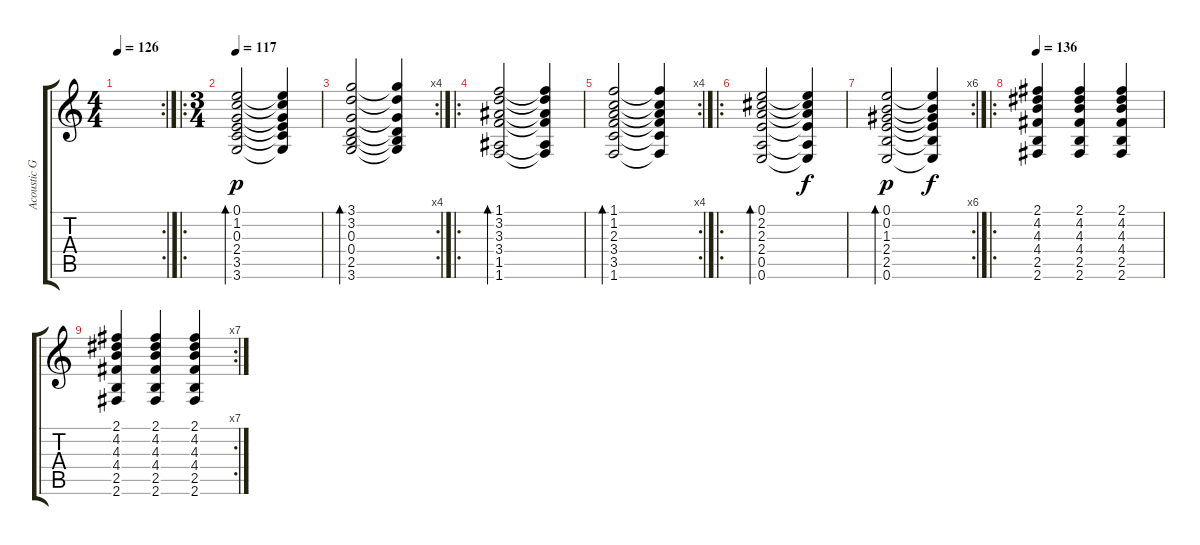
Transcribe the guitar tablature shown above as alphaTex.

\track ("Acoustic Guitar" "Acoustic G") {instrument acousticguitarsteel}
\staff {score tabs}
\tuning (E4 B3 G3 D3 A2 E2) {hide}
\rc 2
\ts (4 4)
\tempo 126
\clef g2
\ks c
|
\ro
\ts (3 4)
\tempo 117
(0.1 1.2 0.3 2.4 3.5 3.6).2{bd 240 dy p} (0.1{t} 1.2{t} 0.3{t} 2.4{t} 3.5{t} 3.6{t}).4 |
\rc 4
(3.1 3.2 0.3 0.4 2.5 3.6).2{bd 240} (3.1{t} 3.2{t} 0.3{t} 0.4{t} 2.5{t} 3.6{t}).4 |
\ro
(1.1 3.2 3.3 3.4 1.5 1.6).2{bd 240} (1.1{t} 3.2{t} 3.3{t} 3.4{t} 1.5{t} 1.6{t}).4 |
\rc 4
(1.1 1.2 2.3 3.4 3.5 1.6).2{bd 240} (1.1{t} 1.2{t} 2.3{t} 3.4{t} 3.5{t} 1.6{t}).4 |
\ro
(0.1 2.2 2.3 2.4 0.5 0.6).2{bd 240} (0.1{t} 2.2{t} 2.3{t} 2.4{t} 0.5{t} 0.6{t}).4{dy f} |
\rc 6
(0.1 0.2 1.3 2.4 2.5 0.6).2{bd 240 dy p} (0.1{t} 0.2{t} 1.3{t} 2.4{t} 2.5{t} 0.6{t}).4{dy f} |
\ro
\tempo 136
(2.1 4.2 4.3 4.4 2.5 2.6).4 (2.1 4.2 4.3 4.4 2.5 2.6).4 (2.1 4.2 4.3 4.4 2.5 2.6).4 |
\rc 7
(2.1 4.2 4.3 4.4 2.5 2.6).4 (2.1 4.2 4.3 4.4 2.5 2.6).4 (2.1 4.2 4.3 4.4 2.5 2.6).4
